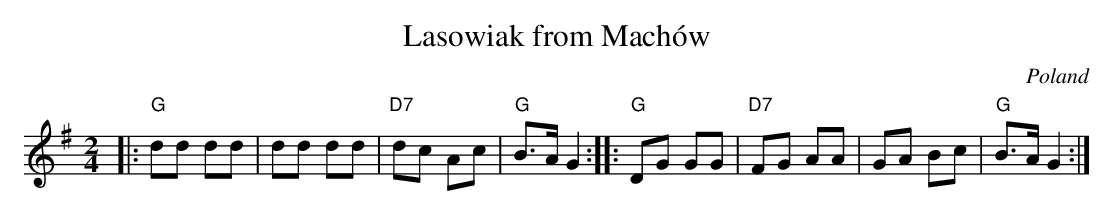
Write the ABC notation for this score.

X:1
T: Lasowiak from Mach\'ow
O: Poland
M: 2/4
L: 1/8
K: G
|: "G"dd dd | dd dd | "D7"dc Ac | "G"B>A G2 :|\
|: "G"DG GG | "D7"FG AA | GA Bc | "G"B>A G2 :|
